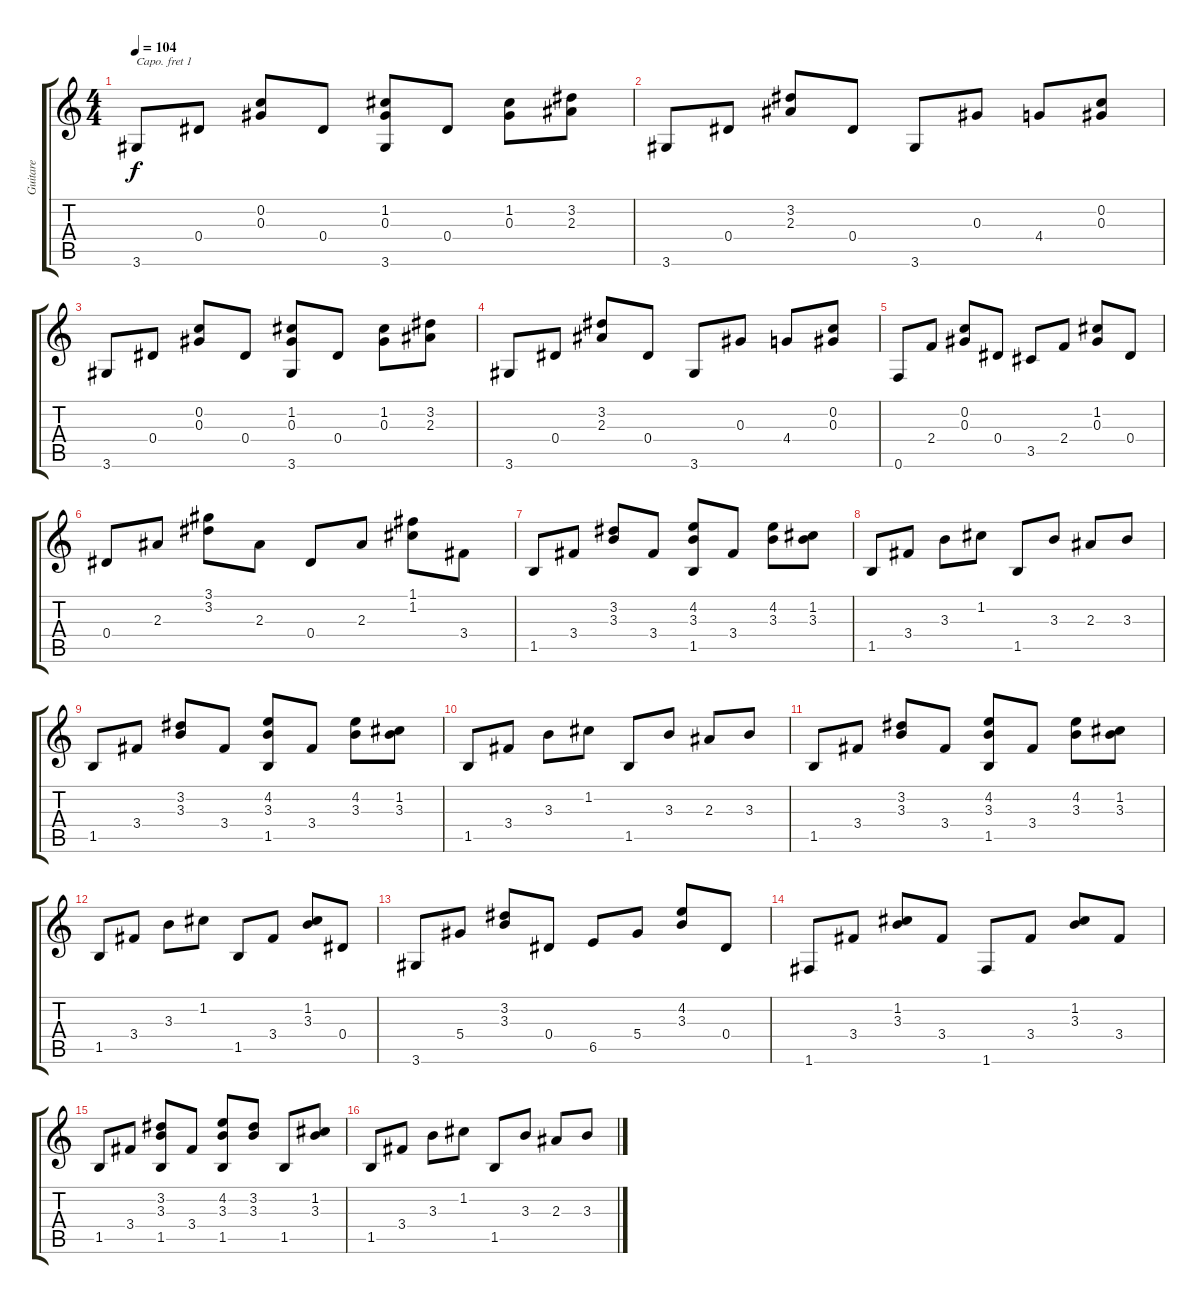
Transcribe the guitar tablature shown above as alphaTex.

\track ("Guitare" "Guitare") {instrument acousticguitarsteel}
\staff {score tabs}
\capo 1
\tuning (E4 B3 G3 D3 A2 E2) {hide}
\ts (4 4)
\tempo 104
\clef g2
\ks c
3.6.8{dy f} 0.4.8 (0.2 0.3).8 0.4.8 (1.2 0.3 3.6).8 0.4.8 (1.2 0.3).8 (3.2 2.3).8 |
3.6.8 0.4.8 (3.2 2.3).8 0.4.8 3.6.8 0.3.8 4.4.8 (0.2 0.3).8 |
3.6.8 0.4.8 (0.2 0.3).8 0.4.8 (1.2 0.3 3.6).8 0.4.8 (1.2 0.3).8 (3.2 2.3).8 |
3.6.8 0.4.8 (3.2 2.3).8 0.4.8 3.6.8 0.3.8 4.4.8 (0.2 0.3).8 |
0.6.8 2.4.8 (0.2 0.3).8 0.4.8 3.5.8 2.4.8 (1.2 0.3).8 0.4.8 |
0.4.8 2.3.8 (3.1 3.2).8 2.3.8 0.4.8 2.3.8 (1.1 1.2).8 3.4.8 |
1.5.8 3.4.8 (3.2 3.3).8 3.4.8 (4.2 3.3 1.5).8 3.4.8 (4.2 3.3).8 (1.2 3.3).8 |
1.5.8 3.4.8 3.3.8 1.2.8 1.5.8 3.3.8 2.3.8 3.3.8 |
1.5.8 3.4.8 (3.2 3.3).8 3.4.8 (4.2 3.3 1.5).8 3.4.8 (4.2 3.3).8 (1.2 3.3).8 |
1.5.8 3.4.8 3.3.8 1.2.8 1.5.8 3.3.8 2.3.8 3.3.8 |
1.5.8 3.4.8 (3.2 3.3).8 3.4.8 (4.2 3.3 1.5).8 3.4.8 (4.2 3.3).8 (1.2 3.3).8 |
1.5.8 3.4.8 3.3.8 1.2.8 1.5.8 3.4.8 (1.2 3.3).8 0.4.8 |
3.6.8 5.4.8 (3.2 3.3).8 0.4.8 6.5.8 5.4.8 (4.2 3.3).8 0.4.8 |
1.6.8 3.4.8 (1.2 3.3).8 3.4.8 1.6.8 3.4.8 (1.2 3.3).8 3.4.8 |
1.5.8 3.4.8 (3.2 3.3 1.5).8 3.4.8 (4.2 3.3 1.5).8 (3.2 3.3).8 1.5.8 (1.2 3.3).8 |
1.5.8 3.4.8 3.3.8 1.2.8 1.5.8 3.3.8 2.3.8 3.3.8
